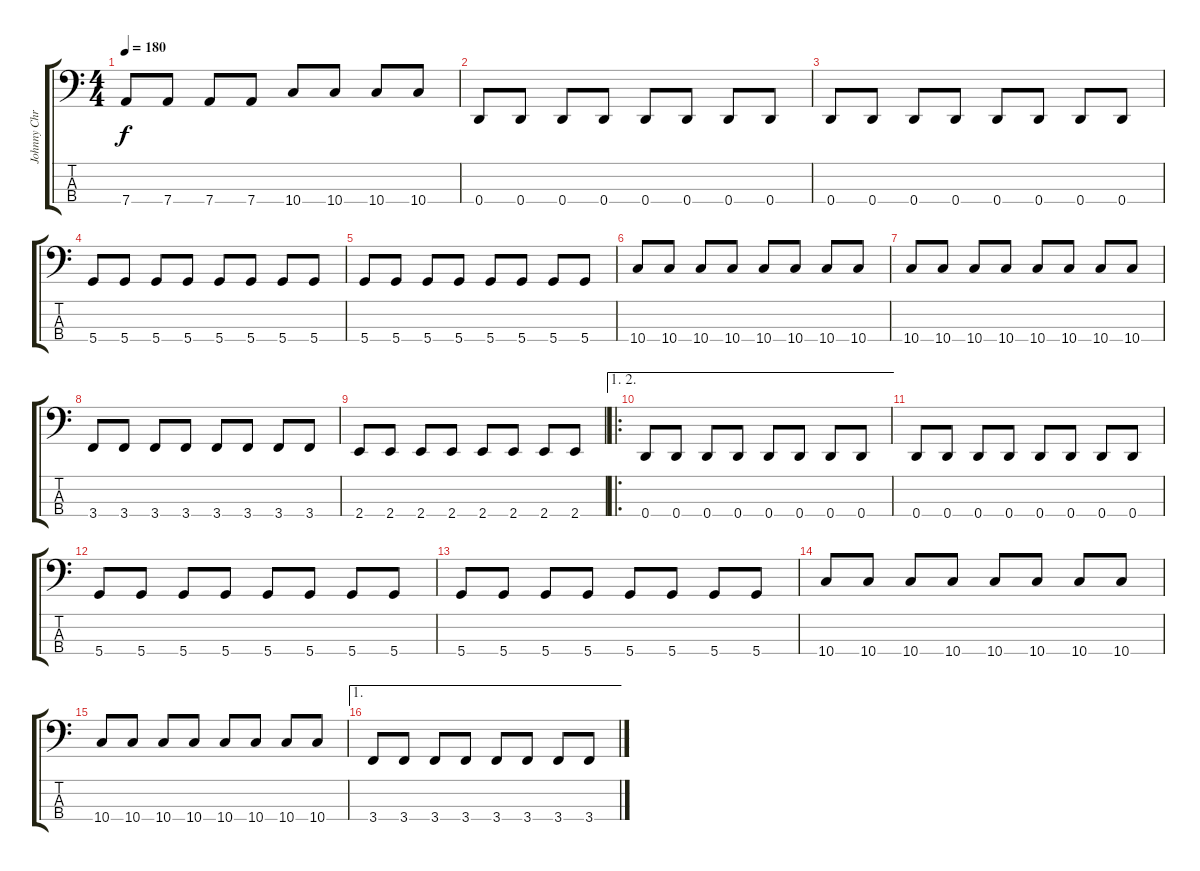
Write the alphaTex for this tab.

\track ("Johnny Christ" "Johnny Chr") {instrument electricbasspick}
\staff {score tabs}
\tuning (G2 D2 A1 D1) {hide}
\ts (4 4)
\tempo 180
\clef f4
\ks c
7.4.8{dy f} 7.4.8 7.4.8 7.4.8 10.4.8 10.4.8 10.4.8 10.4.8 |
0.4.8 0.4.8 0.4.8 0.4.8 0.4.8 0.4.8 0.4.8 0.4.8 |
0.4.8 0.4.8 0.4.8 0.4.8 0.4.8 0.4.8 0.4.8 0.4.8 |
5.4.8 5.4.8 5.4.8 5.4.8 5.4.8 5.4.8 5.4.8 5.4.8 |
5.4.8 5.4.8 5.4.8 5.4.8 5.4.8 5.4.8 5.4.8 5.4.8 |
10.4.8 10.4.8 10.4.8 10.4.8 10.4.8 10.4.8 10.4.8 10.4.8 |
10.4.8 10.4.8 10.4.8 10.4.8 10.4.8 10.4.8 10.4.8 10.4.8 |
3.4.8 3.4.8 3.4.8 3.4.8 3.4.8 3.4.8 3.4.8 3.4.8 |
2.4.8 2.4.8 2.4.8 2.4.8 2.4.8 2.4.8 2.4.8 2.4.8 |
\ae (1 2)
\ro
0.4.8 0.4.8 0.4.8 0.4.8 0.4.8 0.4.8 0.4.8 0.4.8 |
0.4.8 0.4.8 0.4.8 0.4.8 0.4.8 0.4.8 0.4.8 0.4.8 |
5.4.8 5.4.8 5.4.8 5.4.8 5.4.8 5.4.8 5.4.8 5.4.8 |
5.4.8 5.4.8 5.4.8 5.4.8 5.4.8 5.4.8 5.4.8 5.4.8 |
10.4.8 10.4.8 10.4.8 10.4.8 10.4.8 10.4.8 10.4.8 10.4.8 |
10.4.8 10.4.8 10.4.8 10.4.8 10.4.8 10.4.8 10.4.8 10.4.8 |
\ae 1
3.4.8 3.4.8 3.4.8 3.4.8 3.4.8 3.4.8 3.4.8 3.4.8
